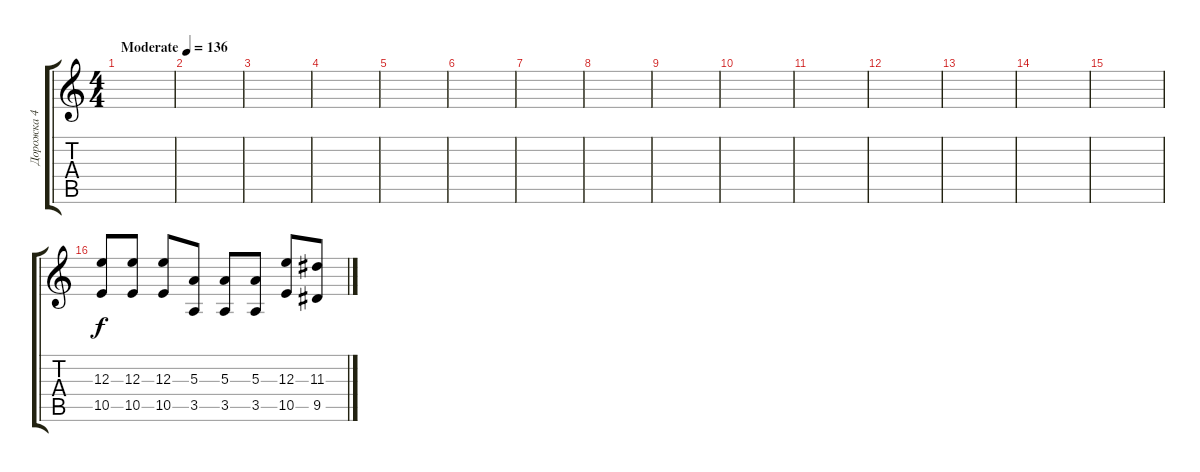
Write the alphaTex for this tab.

\track ("Дорожка 4" "Дорожка 4") {instrument electricguitarclean}
\staff {score tabs}
\tuning (Db4 Ab3 E3 B2 Gb2 B1) {hide}
\ts (4 4)
\tempo (136 "Moderate")
\clef g2
\ks c
|
|
|
|
|
|
|
|
|
|
|
|
|
|
|
(12.3 10.5).8{volume 9 instrument overdrivenguitar} (12.3 10.5).8 (12.3 10.5).8 (5.3 3.5).8 (5.3 3.5).8 (5.3 3.5).8 (12.3 10.5).8 (11.3 9.5).8
